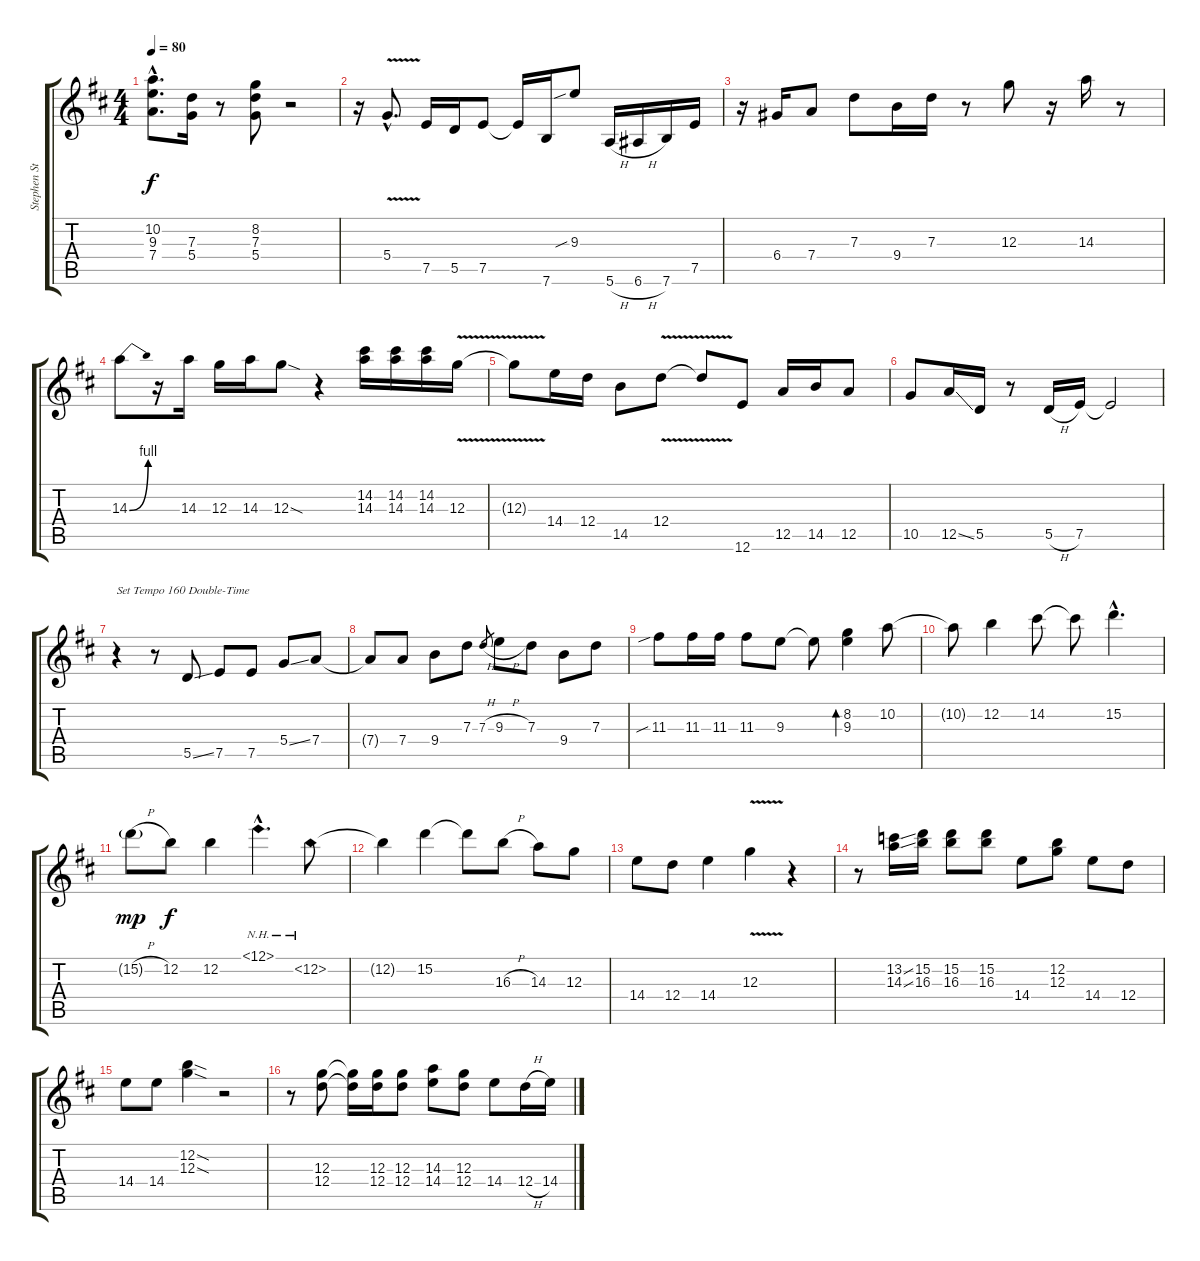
\track ("Stephen Stills" "Stephen St") {instrument overdrivenguitar}
\staff {score tabs}
\tuning (E4 B3 G3 D3 A2 E2) {hide}
\ts (4 4)
\tempo 80
\clef g2
\ks d
(10.2{hac} 9.3{hac} 7.4{hac}).8{d dy f} (7.3 5.4).16 r.8 (8.2 7.3 5.4).8 r.2 |
r.16 5.4{v hac}.8{d} 7.5.16 5.5.16 7.5.8 7.5{t}.16 7.6.16 9.3{sib}.8 5.6{h}.16 6.6{h}.16 7.6.16 7.5.16 |
r.16 6.4.16 7.4.8 7.3.8 9.4.16 7.3.16 r.8 12.3.8 r.16 14.3.16 r.8 |
14.3{be (bend 0 0 60 4)}.8 r.16 14.3.16 12.3.16 14.3.16 12.3{sod}.8 r.4 (14.2 14.3).16 (14.2 14.3).16 (14.2 14.3).16 12.3{v}.16 |
12.3{t}.8 14.4.16 12.4.16 14.5.8 12.4{v}.8 12.4{t}.8 12.6.8 12.5.16 14.5.16 12.5.8 |
10.5.8 12.5{ss}.16 5.5.16 r.8 5.5{h}.16 7.5.16 7.5{t}.2 |
r.4{txt "Set Tempo 160 Double-Time"} r.8 5.5{ss}.8 7.5.8 7.5.8 5.4{ss}.8 7.4.8 |
7.4{t}.8 7.4.8 9.4.8 7.3.8 7.3{h}.8{gr} 9.3{h}.8 7.3.8 9.4.8 7.3.8 |
11.3{sib}.8 11.3.16 11.3.16 11.3.8 9.3.8 9.3{t}.8 (8.2 9.3).4{bd 480} 10.2.8 |
10.2{t}.8 12.2.4 14.2.8 14.2{t}.8 15.2{hac}.4{d} |
15.2{h g}.8{dy mp} 12.2.8{dy f} 12.2.4 12.1{nh hac}.4{d} 12.2{nh}.8 |
12.2{t}.4 15.2.4 15.2{t}.8 16.3{h}.8 14.3.8 12.3.8 |
14.4.8 12.4.8 14.4.4 12.3{v}.4 r.4 |
r.8 (13.2{ss} 14.3{ss}).16 (15.2 16.3).16 (15.2 16.3).8 (15.2 16.3).8 14.4.8 (12.2 12.3).8 14.4.8 12.4.8 |
14.4.8 14.4.8 (12.2{sod} 12.3{sod}).4 r.2 |
r.8 (12.3 12.4).8 (12.3{t} 12.4{t}).16 (12.3 12.4).16 (12.3 12.4).8 (14.3 14.4).8 (12.3 12.4).8 14.4.8 12.4{h}.16 14.4.16
